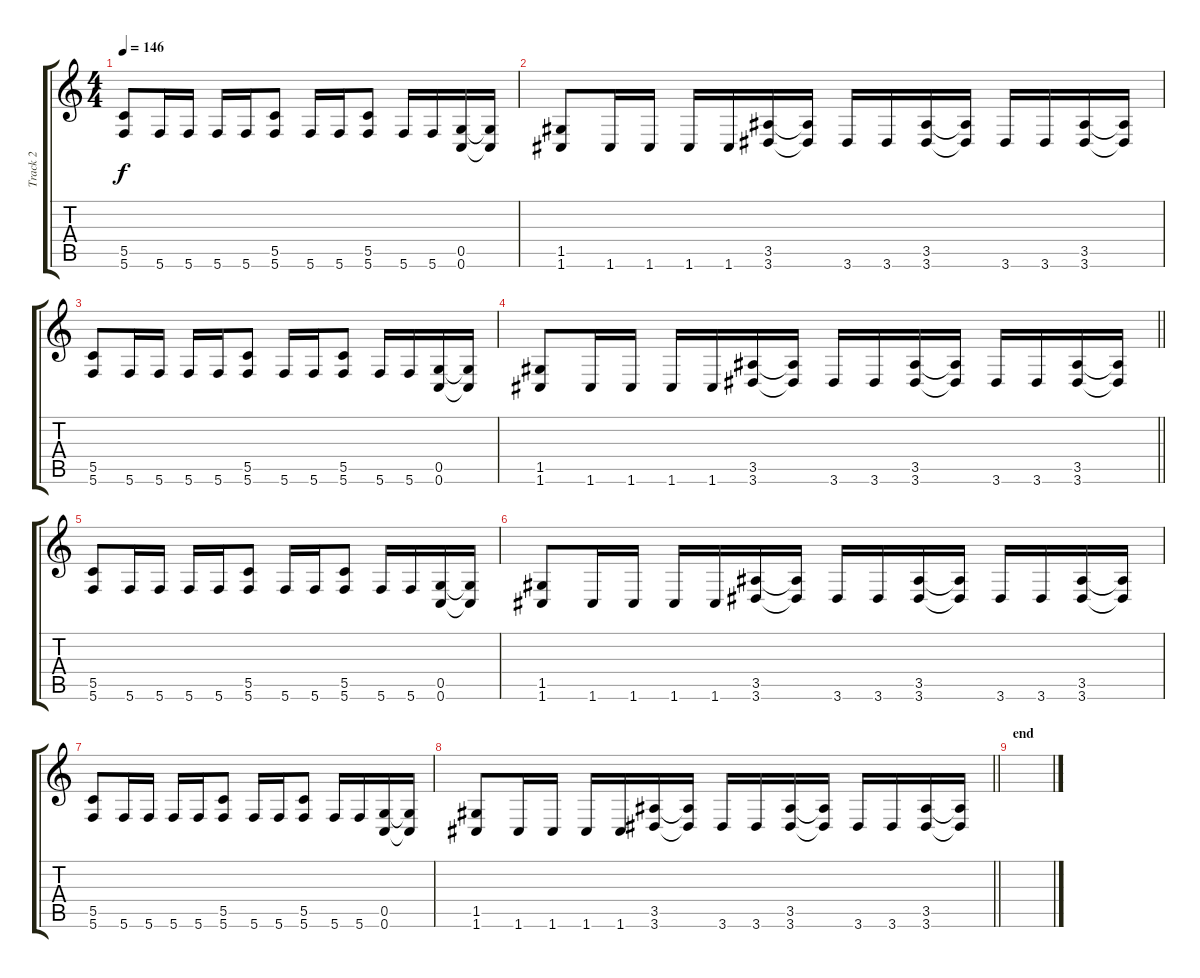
\track ("Track 2" "Track 2") {instrument distortionguitar bank 255}
\staff {score tabs}
\tuning (D4 A3 F3 C3 G2 C2) {hide}
\ts (4 4)
\tempo 146
\clef g2
\ks c
(5.5 5.6).8{dy f volume 5} 5.6.16 5.6.16 5.6.16 5.6.16 (5.5 5.6).8 5.6.16 5.6.16 (5.5 5.6).8 5.6.16 5.6.16 (0.5 0.6).16 (0.5{t} 0.6{t}).16 |
(1.5 1.6).8 1.6.16 1.6.16 1.6.16 1.6.16 (3.5 3.6).16 (3.5{t} 3.6{t}).16 3.6.16 3.6.16 (3.5 3.6).16 (3.5{t} 3.6{t}).16 3.6.16 3.6.16 (3.5 3.6).16 (3.5{t} 3.6{t}).16 |
(5.5 5.6).8 5.6.16 5.6.16 5.6.16 5.6.16 (5.5 5.6).8 5.6.16 5.6.16 (5.5 5.6).8 5.6.16 5.6.16 (0.5 0.6).16 (0.5{t} 0.6{t}).16 |
\barLineRight lightlight
(1.5 1.6).8 1.6.16 1.6.16 1.6.16 1.6.16 (3.5 3.6).16 (3.5{t} 3.6{t}).16 3.6.16 3.6.16 (3.5 3.6).16 (3.5{t} 3.6{t}).16 3.6.16 3.6.16 (3.5 3.6).16 (3.5{t} 3.6{t}).16 |
(5.5 5.6).8{volume 0} 5.6.16 5.6.16 5.6.16 5.6.16 (5.5 5.6).8 5.6.16 5.6.16 (5.5 5.6).8 5.6.16 5.6.16 (0.5 0.6).16 (0.5{t} 0.6{t}).16 |
(1.5 1.6).8 1.6.16 1.6.16 1.6.16 1.6.16 (3.5 3.6).16 (3.5{t} 3.6{t}).16 3.6.16 3.6.16 (3.5 3.6).16 (3.5{t} 3.6{t}).16 3.6.16 3.6.16 (3.5 3.6).16 (3.5{t} 3.6{t}).16 |
(5.5 5.6).8 5.6.16 5.6.16 5.6.16 5.6.16 (5.5 5.6).8 5.6.16 5.6.16 (5.5 5.6).8 5.6.16 5.6.16 (0.5 0.6).16 (0.5{t} 0.6{t}).16 |
\barLineRight lightlight
(1.5 1.6).8 1.6.16 1.6.16 1.6.16 1.6.16 (3.5 3.6).16 (3.5{t} 3.6{t}).16 3.6.16 3.6.16 (3.5 3.6).16 (3.5{t} 3.6{t}).16 3.6.16 3.6.16 (3.5 3.6).16 (3.5{t} 3.6{t}).16 |
\section ("" "end")
